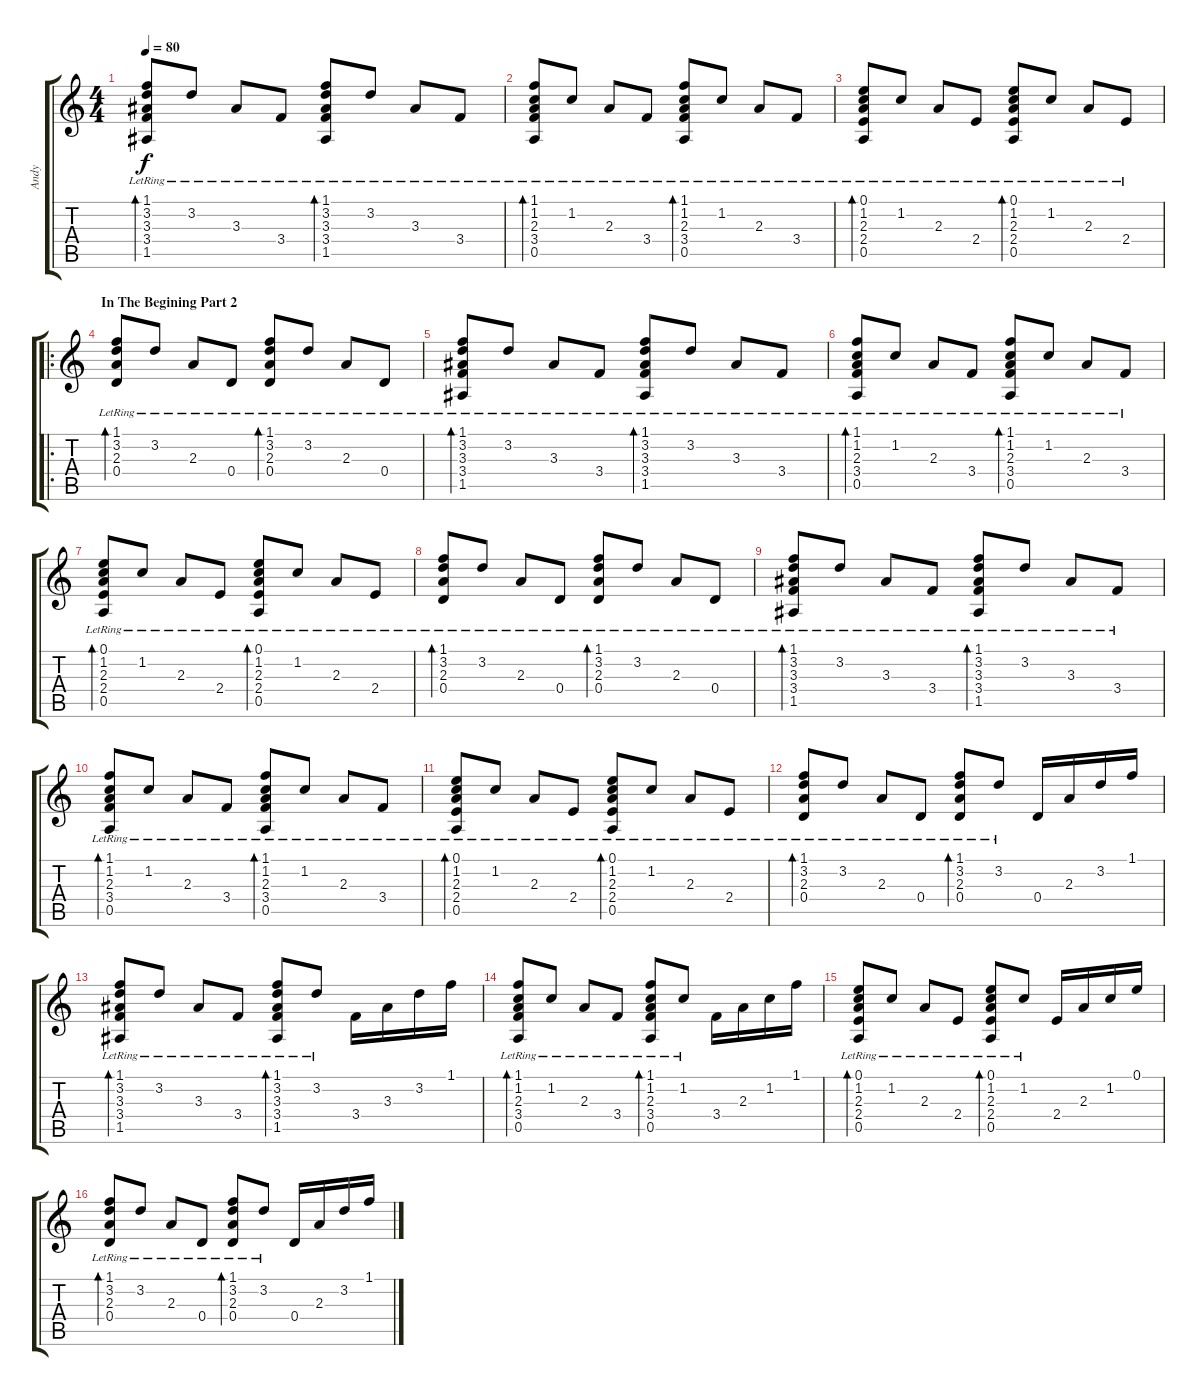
\track ("Andy" "Andy") {instrument acousticguitarsteel}
\staff {score tabs}
\tuning (E4 B3 G3 D3 A2 E2) {hide}
\ts (4 4)
\tempo 80
\clef g2
\ks c
(1.1{lr} 3.2{lr} 3.3{lr} 3.4{lr} 1.5{lr}).8{bd 60 dy f} 3.2{lr}.8 3.3{lr}.8 3.4{lr}.8 (1.1{lr} 3.2{lr} 3.3{lr} 3.4{lr} 1.5{lr}).8{bd 60} 3.2{lr}.8 3.3{lr}.8 3.4{lr}.8 |
(1.1{lr} 1.2{lr} 2.3{lr} 3.4{lr} 0.5{lr}).8{bd 60} 1.2{lr}.8 2.3{lr}.8 3.4{lr}.8 (1.1{lr} 1.2{lr} 2.3{lr} 3.4{lr} 0.5{lr}).8{bd 60} 1.2{lr}.8 2.3{lr}.8 3.4{lr}.8 |
(0.1{lr} 1.2{lr} 2.3{lr} 2.4{lr} 0.5{lr}).8{bd 60} 1.2{lr}.8 2.3{lr}.8 2.4{lr}.8 (0.1{lr} 1.2{lr} 2.3{lr} 2.4{lr} 0.5{lr}).8{bd 60} 1.2{lr}.8 2.3{lr}.8 2.4{lr}.8 |
\ro
\section ("" "In The Begining Part 2")
(1.1{lr} 3.2{lr} 2.3{lr} 0.4{lr}).8{bd 60} 3.2{lr}.8 2.3{lr}.8 0.4{lr}.8 (1.1{lr} 3.2{lr} 2.3{lr} 0.4{lr}).8{bd 60} 3.2{lr}.8 2.3{lr}.8 0.4{lr}.8 |
(1.1{lr} 3.2{lr} 3.3{lr} 3.4{lr} 1.5{lr}).8{bd 60} 3.2{lr}.8 3.3{lr}.8 3.4{lr}.8 (1.1{lr} 3.2{lr} 3.3{lr} 3.4{lr} 1.5{lr}).8{bd 60} 3.2{lr}.8 3.3{lr}.8 3.4{lr}.8 |
(1.1{lr} 1.2{lr} 2.3{lr} 3.4{lr} 0.5{lr}).8{bd 60} 1.2{lr}.8 2.3{lr}.8 3.4{lr}.8 (1.1{lr} 1.2{lr} 2.3{lr} 3.4{lr} 0.5{lr}).8{bd 60} 1.2{lr}.8 2.3{lr}.8 3.4{lr}.8 |
(0.1{lr} 1.2{lr} 2.3{lr} 2.4{lr} 0.5{lr}).8{bd 60} 1.2{lr}.8 2.3{lr}.8 2.4{lr}.8 (0.1{lr} 1.2{lr} 2.3{lr} 2.4{lr} 0.5{lr}).8{bd 60} 1.2{lr}.8 2.3{lr}.8 2.4{lr}.8 |
(1.1{lr} 3.2{lr} 2.3{lr} 0.4{lr}).8{bd 60} 3.2{lr}.8 2.3{lr}.8 0.4{lr}.8 (1.1{lr} 3.2{lr} 2.3{lr} 0.4{lr}).8{bd 60} 3.2{lr}.8 2.3{lr}.8 0.4{lr}.8 |
(1.1{lr} 3.2{lr} 3.3{lr} 3.4{lr} 1.5{lr}).8{bd 60} 3.2{lr}.8 3.3{lr}.8 3.4{lr}.8 (1.1{lr} 3.2{lr} 3.3{lr} 3.4{lr} 1.5{lr}).8{bd 60} 3.2{lr}.8 3.3{lr}.8 3.4{lr}.8 |
(1.1{lr} 1.2{lr} 2.3{lr} 3.4{lr} 0.5{lr}).8{bd 60} 1.2{lr}.8 2.3{lr}.8 3.4{lr}.8 (1.1{lr} 1.2{lr} 2.3{lr} 3.4{lr} 0.5{lr}).8{bd 60} 1.2{lr}.8 2.3{lr}.8 3.4{lr}.8 |
(0.1{lr} 1.2{lr} 2.3{lr} 2.4{lr} 0.5{lr}).8{bd 60} 1.2{lr}.8 2.3{lr}.8 2.4{lr}.8 (0.1{lr} 1.2{lr} 2.3{lr} 2.4{lr} 0.5{lr}).8{bd 60} 1.2{lr}.8 2.3{lr}.8 2.4{lr}.8 |
(1.1{lr} 3.2{lr} 2.3{lr} 0.4{lr}).8{bd 60} 3.2{lr}.8 2.3{lr}.8 0.4{lr}.8 (1.1{lr} 3.2{lr} 2.3{lr} 0.4{lr}).8{bd 60} 3.2{lr}.8 0.4.16 2.3.16 3.2.16 1.1.16 |
(1.1{lr} 3.2{lr} 3.3{lr} 3.4{lr} 1.5{lr}).8{bd 60} 3.2{lr}.8 3.3{lr}.8 3.4{lr}.8 (1.1{lr} 3.2{lr} 3.3{lr} 3.4{lr} 1.5{lr}).8{bd 60} 3.2{lr}.8 3.4.16 3.3.16 3.2.16 1.1.16 |
(1.1{lr} 1.2{lr} 2.3{lr} 3.4{lr} 0.5{lr}).8{bd 60} 1.2{lr}.8 2.3{lr}.8 3.4{lr}.8 (1.1{lr} 1.2{lr} 2.3{lr} 3.4{lr} 0.5{lr}).8{bd 60} 1.2{lr}.8 3.4.16 2.3.16 1.2.16 1.1.16 |
(0.1{lr} 1.2{lr} 2.3{lr} 2.4{lr} 0.5{lr}).8{bd 60} 1.2{lr}.8 2.3{lr}.8 2.4{lr}.8 (0.1{lr} 1.2{lr} 2.3{lr} 2.4{lr} 0.5{lr}).8{bd 60} 1.2{lr}.8 2.4.16 2.3.16 1.2.16 0.1.16 |
(1.1{lr} 3.2{lr} 2.3{lr} 0.4{lr}).8{bd 60} 3.2{lr}.8 2.3{lr}.8 0.4{lr}.8 (1.1{lr} 3.2{lr} 2.3{lr} 0.4{lr}).8{bd 60} 3.2{lr}.8 0.4.16 2.3.16 3.2.16 1.1.16
